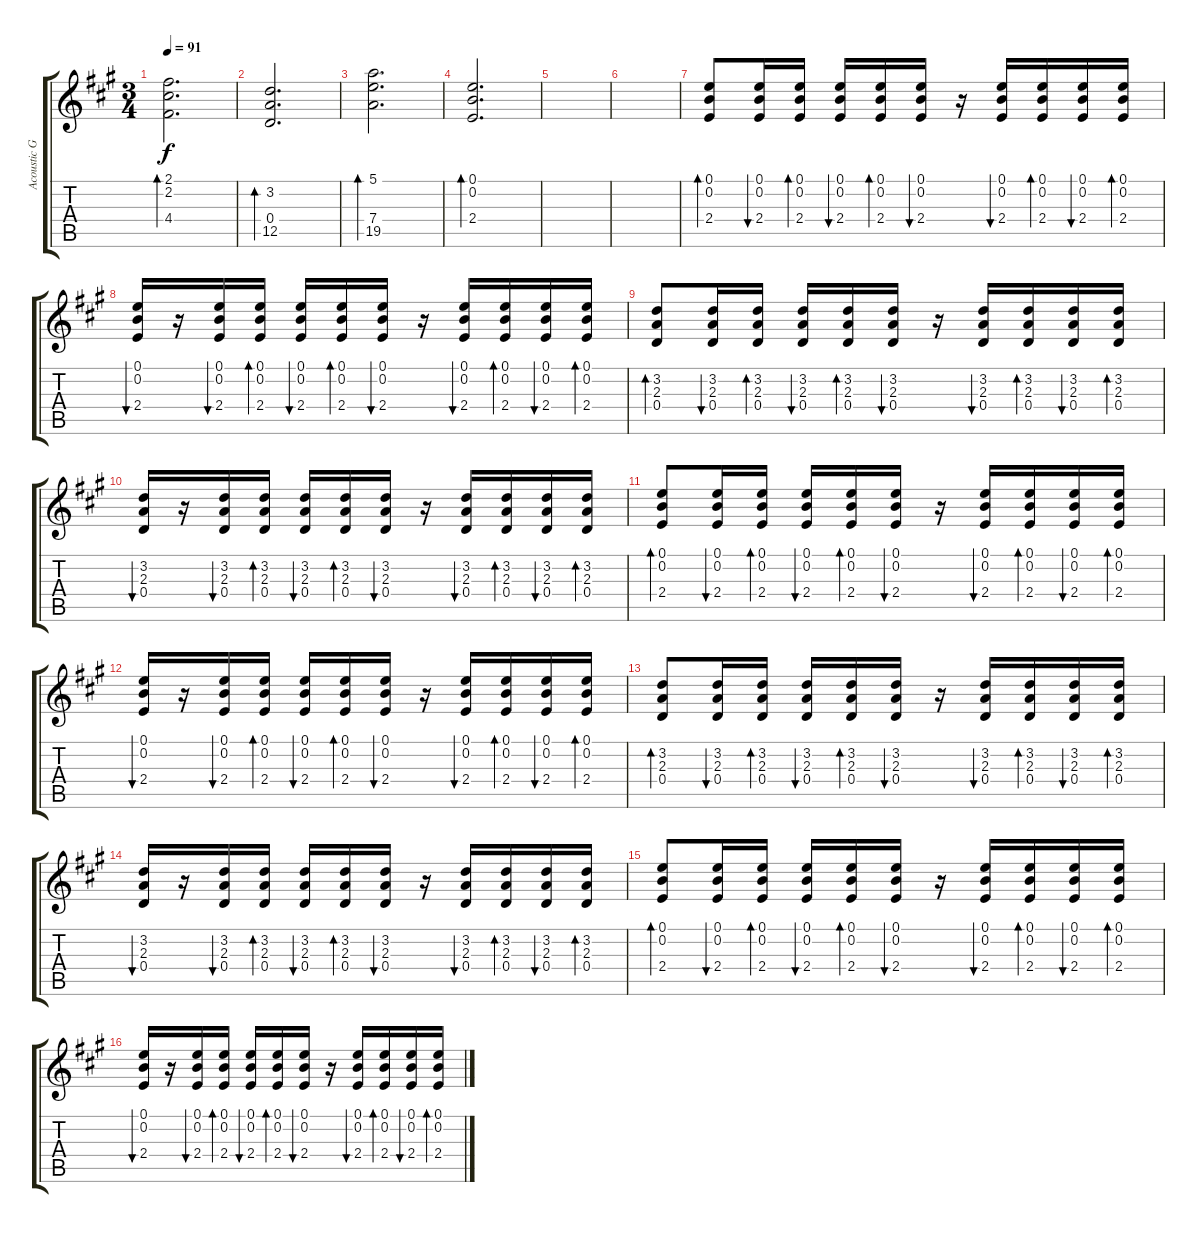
\track ("Acoustic Guitar 1" "Acoustic G") {instrument acousticguitarnylon}
\staff {score tabs}
\tuning (E4 B3 G3 D3 A2 E2) {hide}
\ts (3 4)
\tempo 91
\clef g2
\ks a
(2.1 2.2 4.4).2{d bd 60 dy f} |
(3.2 0.4 12.5).2{d bd 60} |
(5.1 7.4 19.5).2{d bd 60} |
(0.1 0.2 2.4).2{d bd 60} |
|
|
(0.1 0.2 2.4).8{bd 60 volume 9} (0.1 0.2 2.4).16{bu 60} (0.1 0.2 2.4).16{bd 60} (0.1 0.2 2.4).16{bu 60} (0.1 0.2 2.4).16{bd 60} (0.1 0.2 2.4).16{bu 60} r.16 (0.1 0.2 2.4).16{bu 60} (0.1 0.2 2.4).16{bd 60} (0.1 0.2 2.4).16{bu 60} (0.1 0.2 2.4).16{bd 60} |
(0.1 0.2 2.4).16{bu 60} r.16 (0.1 0.2 2.4).16{bu 60} (0.1 0.2 2.4).16{bd 60} (0.1 0.2 2.4).16{bu 60} (0.1 0.2 2.4).16{bd 60} (0.1 0.2 2.4).16{bu 60} r.16 (0.1 0.2 2.4).16{bu 60} (0.1 0.2 2.4).16{bd 60} (0.1 0.2 2.4).16{bu 60} (0.1 0.2 2.4).16{bd 60} |
(3.2 2.3 0.4).8{bd 60} (3.2 2.3 0.4).16{bu 60} (3.2 2.3 0.4).16{bd 60} (3.2 2.3 0.4).16{bu 60} (3.2 2.3 0.4).16{bd 60} (3.2 2.3 0.4).16{bu 60} r.16 (3.2 2.3 0.4).16{bu 60} (3.2 2.3 0.4).16{bd 60} (3.2 2.3 0.4).16{bu 60} (3.2 2.3 0.4).16{bd 60} |
(3.2 2.3 0.4).16{bu 60} r.16 (3.2 2.3 0.4).16{bu 60} (3.2 2.3 0.4).16{bd 60} (3.2 2.3 0.4).16{bu 60} (3.2 2.3 0.4).16{bd 60} (3.2 2.3 0.4).16{bu 60} r.16 (3.2 2.3 0.4).16{bu 60} (3.2 2.3 0.4).16{bd 60} (3.2 2.3 0.4).16{bu 60} (3.2 2.3 0.4).16{bd 60} |
(0.1 0.2 2.4).8{bd 60} (0.1 0.2 2.4).16{bu 60} (0.1 0.2 2.4).16{bd 60} (0.1 0.2 2.4).16{bu 60} (0.1 0.2 2.4).16{bd 60} (0.1 0.2 2.4).16{bu 60} r.16 (0.1 0.2 2.4).16{bu 60} (0.1 0.2 2.4).16{bd 60} (0.1 0.2 2.4).16{bu 60} (0.1 0.2 2.4).16{bd 60} |
(0.1 0.2 2.4).16{bu 60} r.16 (0.1 0.2 2.4).16{bu 60} (0.1 0.2 2.4).16{bd 60} (0.1 0.2 2.4).16{bu 60} (0.1 0.2 2.4).16{bd 60} (0.1 0.2 2.4).16{bu 60} r.16 (0.1 0.2 2.4).16{bu 60} (0.1 0.2 2.4).16{bd 60} (0.1 0.2 2.4).16{bu 60} (0.1 0.2 2.4).16{bd 60} |
(3.2 2.3 0.4).8{bd 60} (3.2 2.3 0.4).16{bu 60} (3.2 2.3 0.4).16{bd 60} (3.2 2.3 0.4).16{bu 60} (3.2 2.3 0.4).16{bd 60} (3.2 2.3 0.4).16{bu 60} r.16 (3.2 2.3 0.4).16{bu 60} (3.2 2.3 0.4).16{bd 60} (3.2 2.3 0.4).16{bu 60} (3.2 2.3 0.4).16{bd 60} |
(3.2 2.3 0.4).16{bu 60} r.16 (3.2 2.3 0.4).16{bu 60} (3.2 2.3 0.4).16{bd 60} (3.2 2.3 0.4).16{bu 60} (3.2 2.3 0.4).16{bd 60} (3.2 2.3 0.4).16{bu 60} r.16 (3.2 2.3 0.4).16{bu 60} (3.2 2.3 0.4).16{bd 60} (3.2 2.3 0.4).16{bu 60} (3.2 2.3 0.4).16{bd 60} |
(0.1 0.2 2.4).8{bd 60} (0.1 0.2 2.4).16{bu 60} (0.1 0.2 2.4).16{bd 60} (0.1 0.2 2.4).16{bu 60} (0.1 0.2 2.4).16{bd 60} (0.1 0.2 2.4).16{bu 60} r.16 (0.1 0.2 2.4).16{bu 60} (0.1 0.2 2.4).16{bd 60} (0.1 0.2 2.4).16{bu 60} (0.1 0.2 2.4).16{bd 60} |
(0.1 0.2 2.4).16{bu 60} r.16 (0.1 0.2 2.4).16{bu 60} (0.1 0.2 2.4).16{bd 60} (0.1 0.2 2.4).16{bu 60} (0.1 0.2 2.4).16{bd 60} (0.1 0.2 2.4).16{bu 60} r.16 (0.1 0.2 2.4).16{bu 60} (0.1 0.2 2.4).16{bd 60} (0.1 0.2 2.4).16{bu 60} (0.1 0.2 2.4).16{bd 60}
